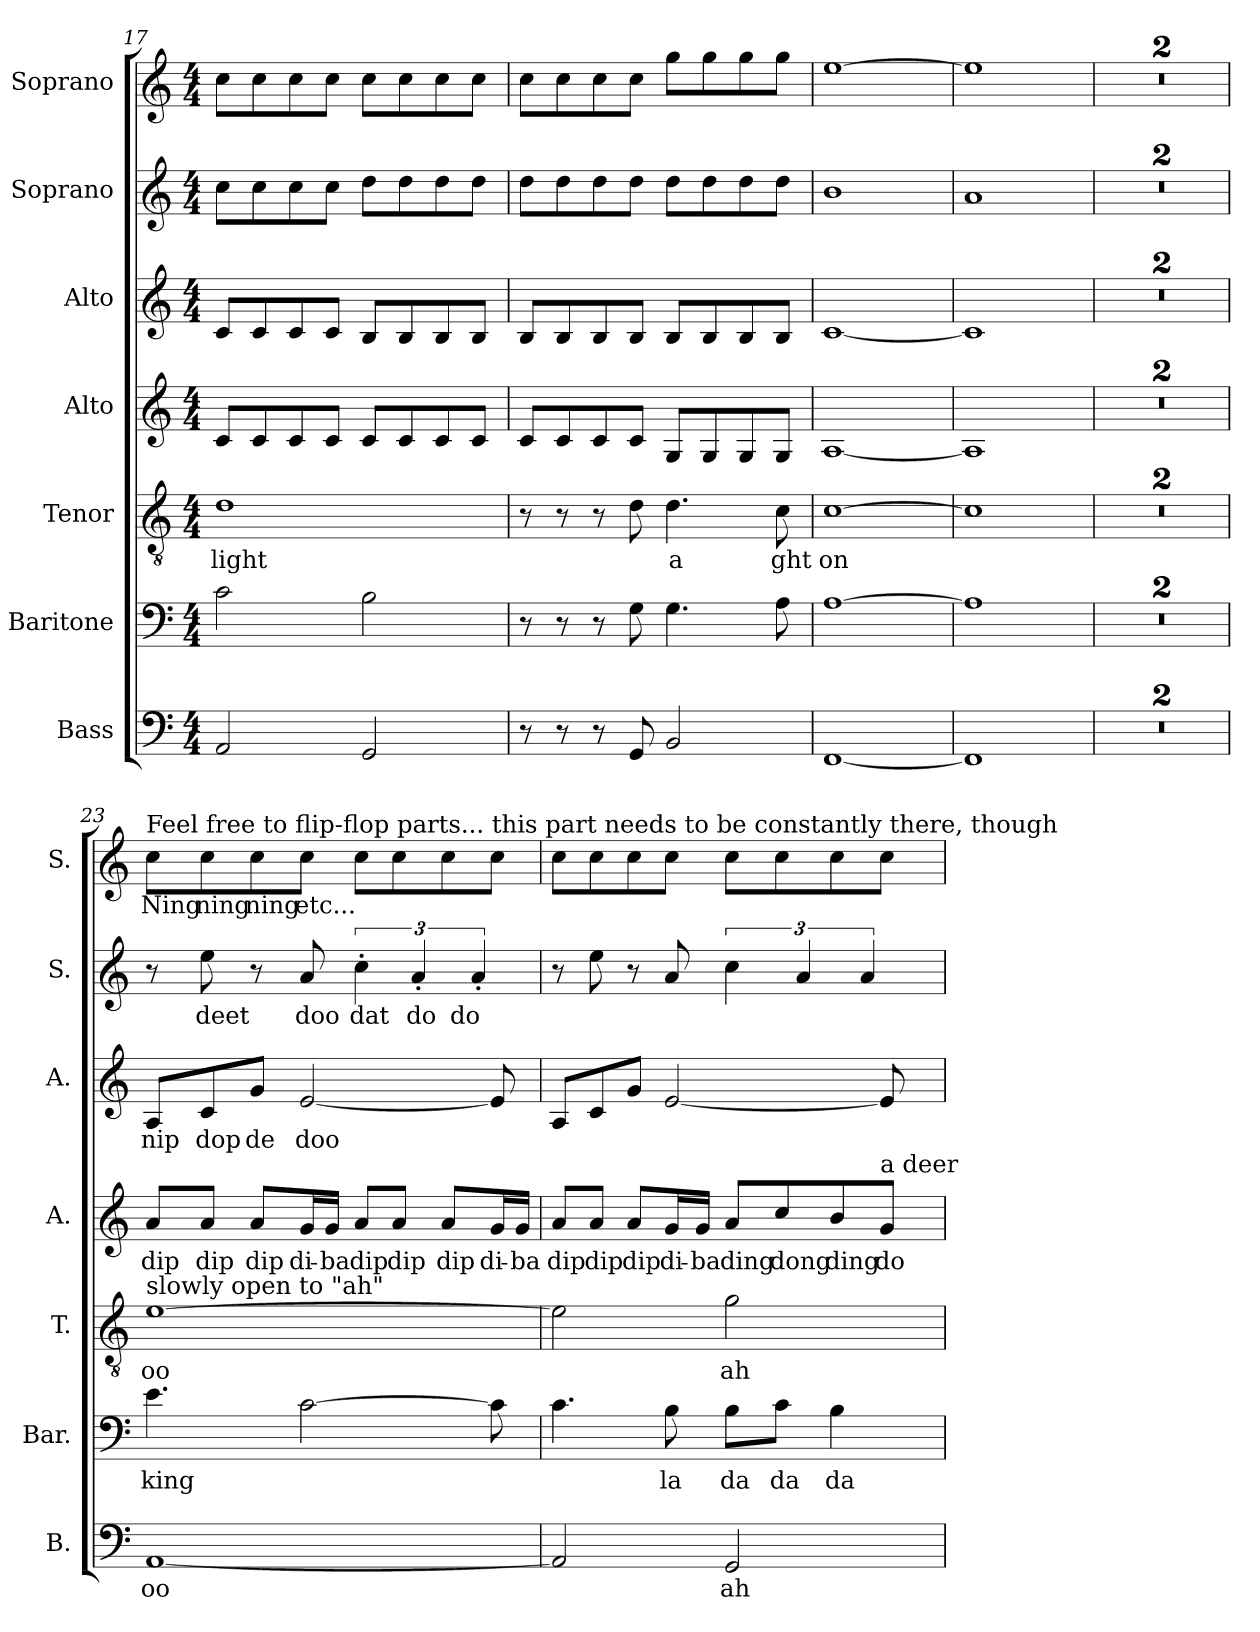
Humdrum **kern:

**kern	**text	**kern	**text	**kern	**text	**kern	**text	**kern	**text	**kern	**text	**kern	**text
*part7	*part7	*part6	*part6	*part5	*part5	*part4	*part4	*part3	*part3	*part2	*part2	*part1	*part1
*staff7	*staff7	*staff6	*staff6	*staff5	*staff5	*staff4	*staff4	*staff3	*staff3	*staff2	*staff2	*staff1	*staff1
*I"Bass	*	*I"Baritone	*	*I"Tenor	*	*I"Alto	*	*I"Alto	*	*I"Soprano	*	*I"Soprano	*
*I'B.	*	*I'Bar.	*	*I'T.	*	*I'A.	*	*I'A.	*	*I'S.	*	*I'S.	*
*clefF4	*	*clefF4	*	*clefGv2	*	*clefG2	*	*clefG2	*	*clefG2	*	*clefG2	*
*k[]	*	*k[]	*	*k[]	*	*k[]	*	*k[]	*	*k[]	*	*k[]	*
*M4/4	*	*M4/4	*	*M4/4	*	*M4/4	*	*M4/4	*	*M4/4	*	*M4/4	*
=17	=17	=17	=17	=17	=17	=17	=17	=17	=17	=17	=17	=17	=17
2AA/	.	2c\	.	1d	light	8c/L	.	8c/L	.	8cc\L	.	8cc\L	.
.	.	.	.	.	.	8c/	.	8c/	.	8cc\	.	8cc\	.
.	.	.	.	.	.	8c/	.	8c/	.	8cc\	.	8cc\	.
.	.	.	.	.	.	8c/J	.	8c/J	.	8cc\J	.	8cc\J	.
2GG/	.	2B\	.	.	.	8c/L	.	8B/L	.	8dd\L	.	8cc\L	.
.	.	.	.	.	.	8c/	.	8B/	.	8dd\	.	8cc\	.
.	.	.	.	.	.	8c/	.	8B/	.	8dd\	.	8cc\	.
.	.	.	.	.	.	8c/J	.	8B/J	.	8dd\J	.	8cc\J	.
!!LO:PB:g=z
=18	=18	=18	=18	=18	=18	=18	=18	=18	=18	=18	=18	=18	=18
8r	.	8r	.	8r	.	8c/L	.	8B/L	.	8dd\L	.	8cc\L	.
8r	.	8r	.	8r	.	8c/	.	8B/	.	8dd\	.	8cc\	.
8r	.	8r	.	8r	.	8c/	.	8B/	.	8dd\	.	8cc\	.
8GG/	.	8G\	.	8d\	.	8c/J	.	8B/J	.	8dd\J	.	8cc\J	.
2BB/	.	4.G\	.	4.d\	a	8G/L	.	8B/L	.	8dd\L	.	8gg\L	.
.	.	.	.	.	.	8G/	.	8B/	.	8dd\	.	8gg\	.
.	.	.	.	.	.	8G/	.	8B/	.	8dd\	.	8gg\	.
.	.	8A\	.	8c\	-ght	8G/J	.	8B/J	.	8dd\J	.	8gg\J	.
=19	=19	=19	=19	=19	=19	=19	=19	=19	=19	=19	=19	=19	=19
[1FF	.	[1A	.	[1c	on	[1A	.	[1c	.	1b	.	[1ee	.
=20	=20	=20	=20	=20	=20	=20	=20	=20	=20	=20	=20	=20	=20
1FF]	.	1A]	.	1c]	.	1A]	.	1c]	.	1a	.	1ee]	.
=21	=21	=21	=21	=21	=21	=21	=21	=21	=21	=21	=21	=21	=21
1r	.	1r	.	1r	.	1r	.	1r	.	1r	.	1r	.
=22	=22	=22	=22	=22	=22	=22	=22	=22	=22	=22	=22	=22	=22
1r	.	1r	.	1r	.	1r	.	1r	.	1r	.	1r	.
=23	=23	=23	=23	=23	=23	=23	=23	=23	=23	=23	=23	=23	=23
!	!	!	!	!	!	!	!	!	!	!	!	!LO:TX:a:t=Feel free to flip-flop parts... this part needs to be constantly there, though	!
!	!	!	!	!LO:TX:a:t=slowly open to "ah"	!	!	!	!	!	!	!	!	!
[1AA	oo	4.e\	king	[1e	oo	8a/L	dip	8A/L	nip	8r	.	8cc\L	Ning
.	.	.	.	.	.	8a/J	dip	8c/	dop	8ee\	deet	8cc\	ning
.	.	.	.	.	.	8a/L	dip	8g/J	de	8r	.	8cc\	ning
.	.	[2c\	.	.	.	16g/L	di-	[2e/	doo	8a/	doo	8cc\J	etc...
.	.	.	.	.	.	16g/JJ	-ba	.	.	.	.	.	.
.	.	.	.	.	.	8a/L	dip	.	.	6cc'\	dat	8cc\L	.
.	.	.	.	.	.	8a/J	dip	.	.	.	.	8cc\	.
.	.	.	.	.	.	.	.	.	.	6a'/	do	.	.
.	.	.	.	.	.	8a/L	dip	.	.	.	.	8cc\	.
.	.	.	.	.	.	.	.	.	.	6a'/	do	.	.
.	.	8c\]	.	.	.	16g/L	di-	8e/]	.	.	.	8cc\J	.
.	.	.	.	.	.	16g/JJ	-ba	.	.	.	.	.	.
!!LO:PB:g=z
=24	=24	=24	=24	=24	=24	=24	=24	=24	=24	=24	=24	=24	=24
2AA/]	.	4.c\	.	2e\]	.	8a/L	dip	8A/L	.	8r	.	8cc\L	.
.	.	.	.	.	.	8a/J	dip	8c/	.	8ee\	.	8cc\	.
.	.	.	.	.	.	8a/L	dip	8g/J	.	8r	.	8cc\	.
.	.	8B\	la	.	.	16g/L	di-	[2e/	.	8a/	.	8cc\J	.
.	.	.	.	.	.	16g/JJ	-ba	.	.	.	.	.	.
2GG/	ah	8B\L	da	2g\	ah	8a/L	ding	.	.	6cc\	.	8cc\L	.
.	.	8c\J	da	.	.	8cc/	dong	.	.	.	.	8cc\	.
.	.	.	.	.	.	.	.	.	.	6a/	.	.	.
.	.	4B\	da	.	.	8b/	ding	.	.	.	.	8cc\	.
.	.	.	.	.	.	.	.	.	.	6a/	.	.	.
!	!	!	!	!	!	!LO:TX:a:t=a deer	!	!	!	!	!	!	!
.	.	.	.	.	.	8g/J	do	8e/]	.	.	.	8cc\J	.
=	=	=	=	=	=	=	=	=	=	=	=	=	=
*-	*-	*-	*-	*-	*-	*-	*-	*-	*-	*-	*-	*-	*-
